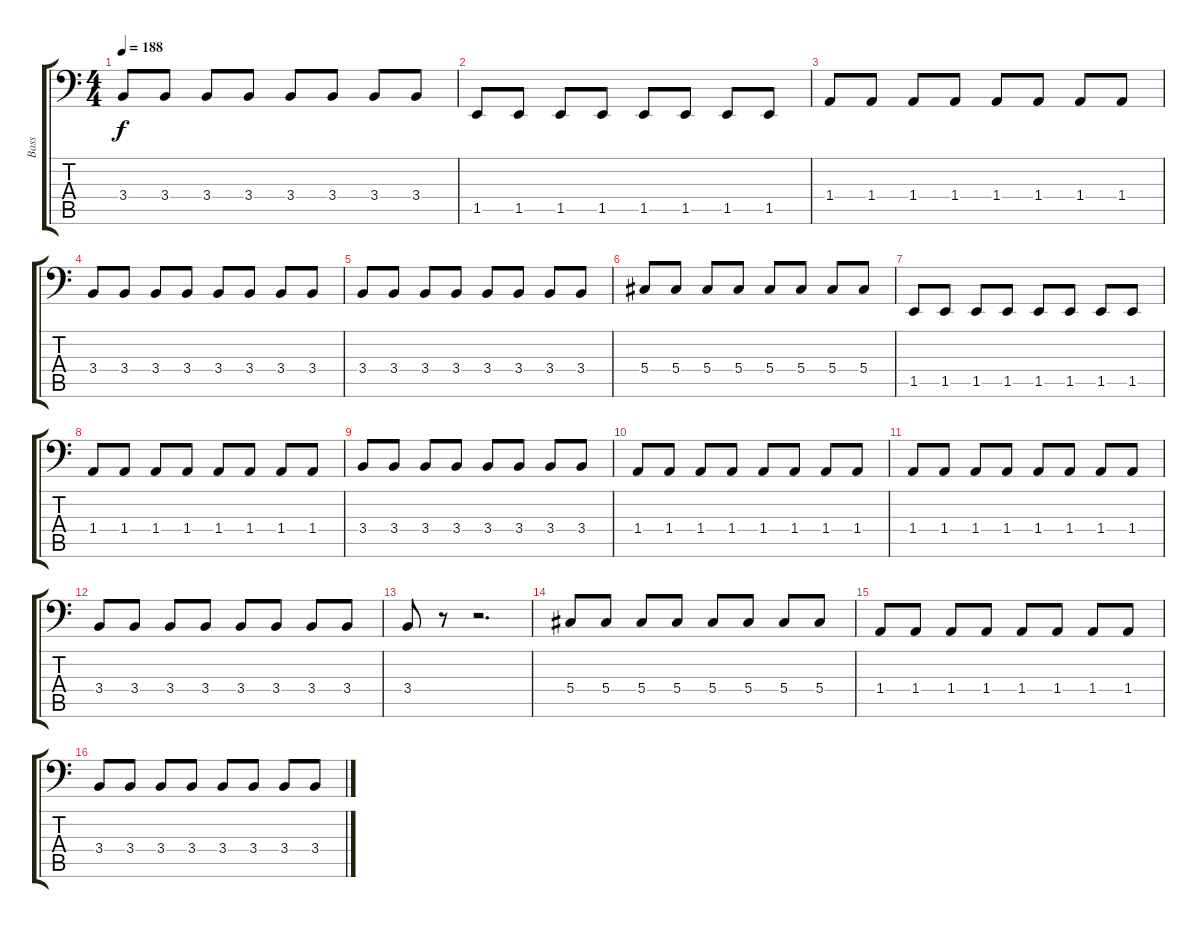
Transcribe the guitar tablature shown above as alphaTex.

\track ("Bass" "Bass") {instrument electricbasspick}
\staff {score tabs}
\tuning (B2 Gb2 Db2 Ab1 Eb1 Bb0) {hide}
\ts (4 4)
\tempo 188
\clef f4
\ks c
3.4.8{dy f} 3.4.8 3.4.8 3.4.8 3.4.8 3.4.8 3.4.8 3.4.8 |
1.5.8 1.5.8 1.5.8 1.5.8 1.5.8 1.5.8 1.5.8 1.5.8 |
1.4.8 1.4.8 1.4.8 1.4.8 1.4.8 1.4.8 1.4.8 1.4.8 |
3.4.8 3.4.8 3.4.8 3.4.8 3.4.8 3.4.8 3.4.8 3.4.8 |
3.4.8 3.4.8 3.4.8 3.4.8 3.4.8 3.4.8 3.4.8 3.4.8 |
5.4.8 5.4.8 5.4.8 5.4.8 5.4.8 5.4.8 5.4.8 5.4.8 |
1.5.8 1.5.8 1.5.8 1.5.8 1.5.8 1.5.8 1.5.8 1.5.8 |
1.4.8 1.4.8 1.4.8 1.4.8 1.4.8 1.4.8 1.4.8 1.4.8 |
3.4.8 3.4.8 3.4.8 3.4.8 3.4.8 3.4.8 3.4.8 3.4.8 |
1.4.8 1.4.8 1.4.8 1.4.8 1.4.8 1.4.8 1.4.8 1.4.8 |
1.4.8 1.4.8 1.4.8 1.4.8 1.4.8 1.4.8 1.4.8 1.4.8 |
3.4.8 3.4.8 3.4.8 3.4.8 3.4.8 3.4.8 3.4.8 3.4.8 |
3.4.8 r.8 r.2{d} |
5.4.8 5.4.8 5.4.8 5.4.8 5.4.8 5.4.8 5.4.8 5.4.8 |
1.4.8 1.4.8 1.4.8 1.4.8 1.4.8 1.4.8 1.4.8 1.4.8 |
3.4.8 3.4.8 3.4.8 3.4.8 3.4.8 3.4.8 3.4.8 3.4.8
